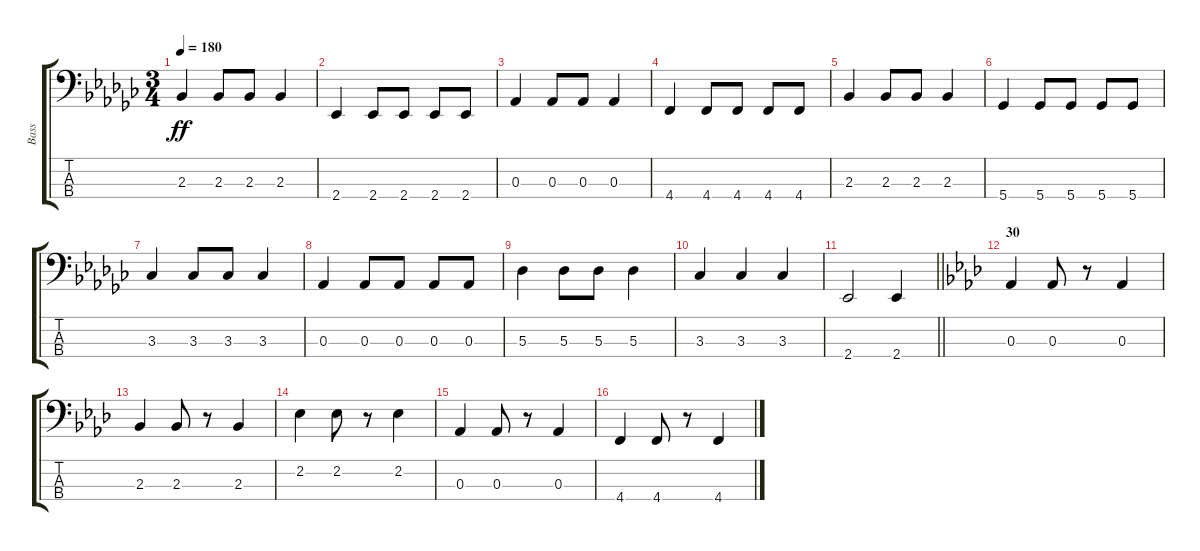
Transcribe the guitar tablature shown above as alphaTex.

\track ("Bass" "Bass") {instrument electricbasspick}
\staff {score tabs}
\tuning (Gb2 Db2 Ab1 Db1) {hide}
\ts (3 4)
\tempo 180
\clef f4
\ks gb
2.3.4{dy ff} 2.3.8 2.3.8 2.3.4 |
2.4.4 2.4.8 2.4.8 2.4.8 2.4.8 |
0.3.4 0.3.8 0.3.8 0.3.4 |
4.4.4 4.4.8 4.4.8 4.4.8 4.4.8 |
2.3.4 2.3.8 2.3.8 2.3.4 |
5.4.4 5.4.8 5.4.8 5.4.8 5.4.8 |
3.3.4 3.3.8 3.3.8 3.3.4 |
0.3.4 0.3.8 0.3.8 0.3.8 0.3.8 |
5.3.4 5.3.8 5.3.8 5.3.4 |
3.3.4 3.3.4 3.3.4 |
\barLineRight lightlight
2.4.2 2.4.4 |
\section ("" "30")
\ks ab
0.3.4 0.3.8 r.8 0.3.4 |
2.3.4 2.3.8 r.8 2.3.4 |
2.2.4 2.2.8 r.8 2.2.4 |
0.3.4 0.3.8 r.8 0.3.4 |
4.4.4 4.4.8 r.8 4.4.4
